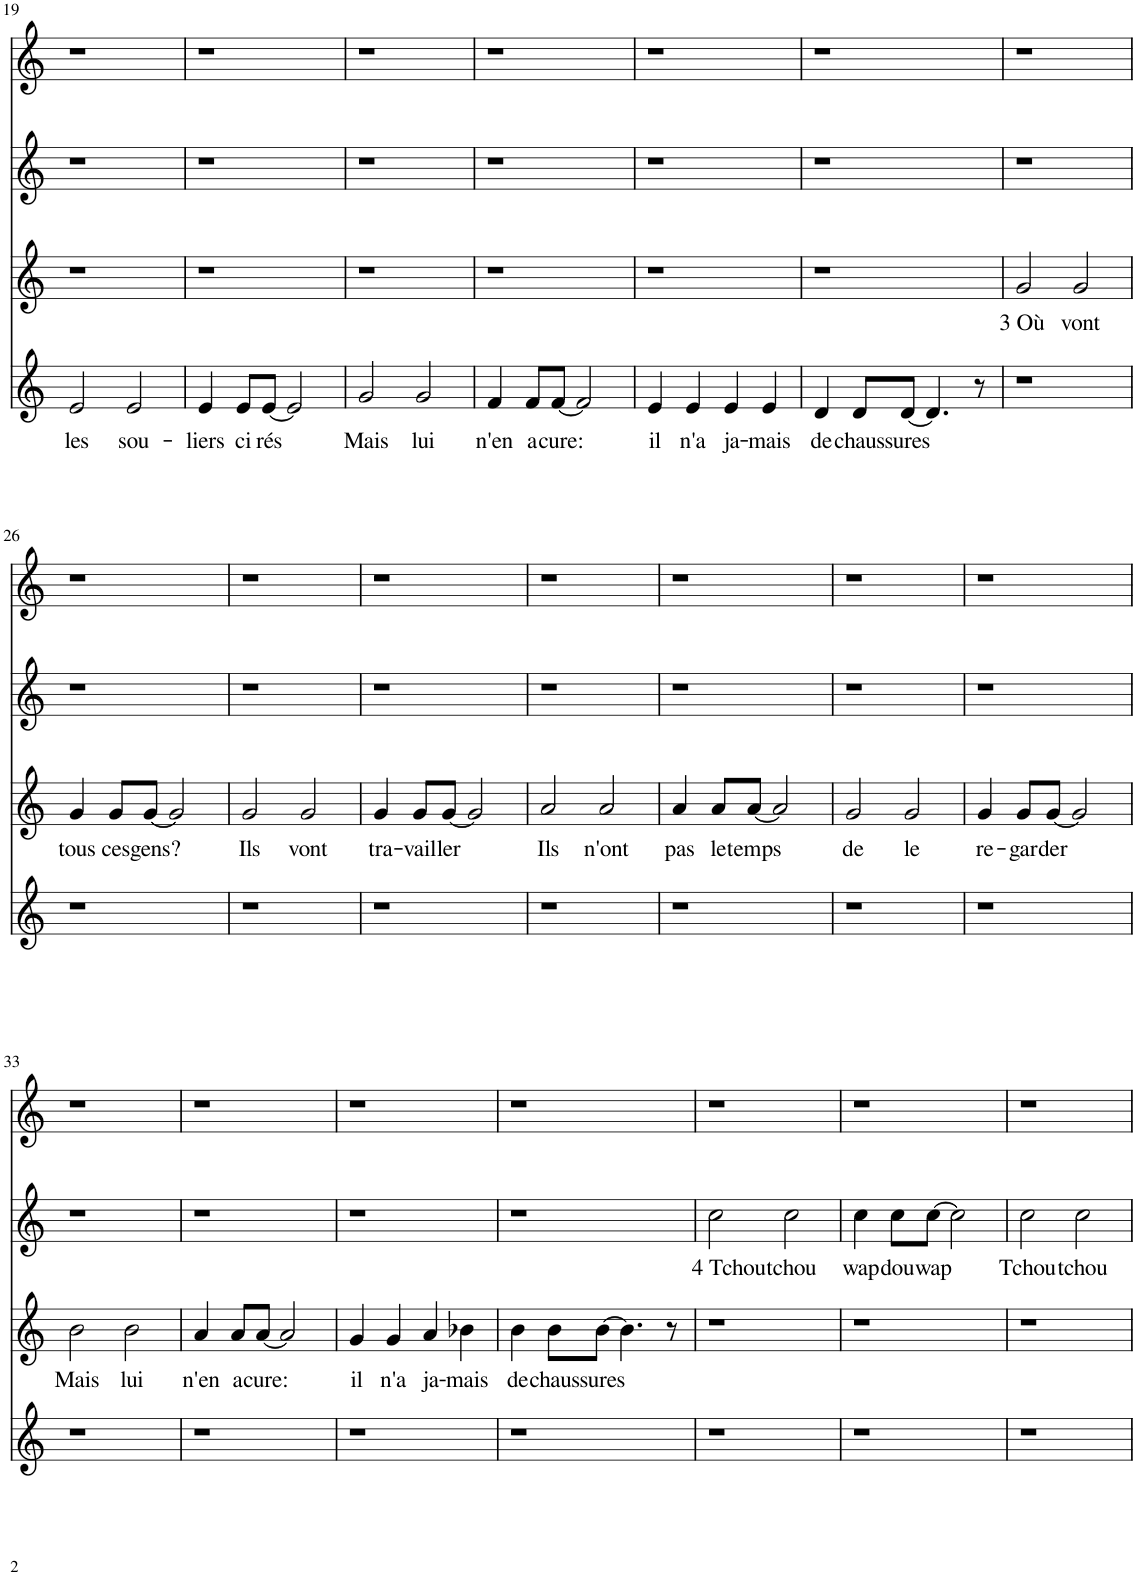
**kern	**text	**kern	**text	**kern	**text	**kern
*part4	*part4	*part3	*part3	*part2	*part2	*part1
*staff4	*staff4	*staff3	*staff3	*staff2	*staff2	*staff1
*I"2	*	*I"3	*	*I"4	*	*I"1
!!LO:PB:g=z
*clefG2	*	*clefG2	*	*clefG2	*	*clefG2
*	*	*Trd4c7	*	*	*	*
*k[]	*	*k[]	*	*k[]	*	*k[]
*M4/4	*	*M4/4	*	*M4/4	*	*M4/4
*met(c)	*	*met(c)	*	*met(c)	*	*met(c)
=19	=19	=19	=19	=19	=19	=19
!	!LO:LY:b	!	!	!	!	!
2e/	les	1r	.	1r	.	1r
!	!LO:LY:b	!	!	!	!	!
2e/	sou-	.	.	.	.	.
=20	=20	=20	=20	=20	=20	=20
!	!LO:LY:b	!	!	!	!	!
4e/	-liers	1r	.	1r	.	1r
!	!LO:LY:b	!	!	!	!	!
8e/L	ci-	.	.	.	.	.
!	!LO:LY:b	!	!	!	!	!
[8e/J	-rés	.	.	.	.	.
2e/]	.	.	.	.	.	.
=21	=21	=21	=21	=21	=21	=21
!	!LO:LY:b	!	!	!	!	!
2g/	Mais	1r	.	1r	.	1r
!	!LO:LY:b	!	!	!	!	!
2g/	lui	.	.	.	.	.
=22	=22	=22	=22	=22	=22	=22
!	!LO:LY:b	!	!	!	!	!
4f/	n'en	1r	.	1r	.	1r
!	!LO:LY:b	!	!	!	!	!
8f/L	a	.	.	.	.	.
!	!LO:LY:b	!	!	!	!	!
[8f/J	cure:	.	.	.	.	.
2f/]	.	.	.	.	.	.
=23	=23	=23	=23	=23	=23	=23
!	!LO:LY:b	!	!	!	!	!
4e/	il	1r	.	1r	.	1r
!	!LO:LY:b	!	!	!	!	!
4e/	n'a	.	.	.	.	.
!	!LO:LY:b	!	!	!	!	!
4e/	ja-	.	.	.	.	.
!	!LO:LY:b	!	!	!	!	!
4e/	-mais	.	.	.	.	.
=24	=24	=24	=24	=24	=24	=24
!	!LO:LY:b	!	!	!	!	!
4d/	de	1r	.	1r	.	1r
!	!LO:LY:b	!	!	!	!	!
8d/L	chaus-	.	.	.	.	.
!	!LO:LY:b	!	!	!	!	!
[8d/J	-sures	.	.	.	.	.
4.d/]	.	.	.	.	.	.
8r	.	.	.	.	.	.
=25	=25	=25	=25	=25	=25	=25
!	!	!	!LO:LY:b	!	!	!
1r	.	2g/	3 Où	1r	.	1r
!	!	!	!LO:LY:b	!	!	!
.	.	2g/	vont	.	.	.
!!LO:LB:g=z
=26	=26	=26	=26	=26	=26	=26
!	!	!	!LO:LY:b	!	!	!
1r	.	4g/	tous	1r	.	1r
!	!	!	!LO:LY:b	!	!	!
.	.	8g/L	ces	.	.	.
!	!	!	!LO:LY:b	!	!	!
.	.	[8g/J	gens?	.	.	.
.	.	2g/]	.	.	.	.
=27	=27	=27	=27	=27	=27	=27
!	!	!	!LO:LY:b	!	!	!
1r	.	2g/	Ils	1r	.	1r
!	!	!	!LO:LY:b	!	!	!
.	.	2g/	vont	.	.	.
=28	=28	=28	=28	=28	=28	=28
!	!	!	!LO:LY:b	!	!	!
1r	.	4g/	tra-	1r	.	1r
!	!	!	!LO:LY:b	!	!	!
.	.	8g/L	-vail-	.	.	.
!	!	!	!LO:LY:b	!	!	!
.	.	[8g/J	-ler	.	.	.
.	.	2g/]	.	.	.	.
=29	=29	=29	=29	=29	=29	=29
!	!	!	!LO:LY:b	!	!	!
1r	.	2a/	Ils	1r	.	1r
!	!	!	!LO:LY:b	!	!	!
.	.	2a/	n'ont	.	.	.
=30	=30	=30	=30	=30	=30	=30
!	!	!	!LO:LY:b	!	!	!
1r	.	4a/	pas	1r	.	1r
!	!	!	!LO:LY:b	!	!	!
.	.	8a/L	le	.	.	.
!	!	!	!LO:LY:b	!	!	!
.	.	[8a/J	temps	.	.	.
.	.	2a/]	.	.	.	.
=31	=31	=31	=31	=31	=31	=31
!	!	!	!LO:LY:b	!	!	!
1r	.	2g/	de	1r	.	1r
!	!	!	!LO:LY:b	!	!	!
.	.	2g/	le	.	.	.
=32	=32	=32	=32	=32	=32	=32
!	!	!	!LO:LY:b	!	!	!
1r	.	4g/	re-	1r	.	1r
!	!	!	!LO:LY:b	!	!	!
.	.	8g/L	-gar-	.	.	.
!	!	!	!LO:LY:b	!	!	!
.	.	[8g/J	-der	.	.	.
.	.	2g/]	.	.	.	.
!!LO:LB:g=z
=33	=33	=33	=33	=33	=33	=33
!	!	!	!LO:LY:b	!	!	!
1r	.	2b\	Mais	1r	.	1r
!	!	!	!LO:LY:b	!	!	!
.	.	2b\	lui	.	.	.
=34	=34	=34	=34	=34	=34	=34
!	!	!	!LO:LY:b	!	!	!
1r	.	4a/	n'en	1r	.	1r
!	!	!	!LO:LY:b	!	!	!
.	.	8a/L	a	.	.	.
!	!	!	!LO:LY:b	!	!	!
.	.	[8a/J	cure:	.	.	.
.	.	2a/]	.	.	.	.
=35	=35	=35	=35	=35	=35	=35
!	!	!	!LO:LY:b	!	!	!
1r	.	4g/	il	1r	.	1r
!	!	!	!LO:LY:b	!	!	!
.	.	4g/	n'a	.	.	.
!	!	!	!LO:LY:b	!	!	!
.	.	4a/	ja-	.	.	.
!	!	!	!LO:LY:b	!	!	!
.	.	4b-X\	-mais	.	.	.
=36	=36	=36	=36	=36	=36	=36
!	!	!	!LO:LY:b	!	!	!
1r	.	4b\	de	1r	.	1r
!	!	!	!LO:LY:b	!	!	!
.	.	8b\L	chaus-	.	.	.
!	!	!	!LO:LY:b	!	!	!
.	.	[8b\J	-sures	.	.	.
.	.	4.b\]	.	.	.	.
.	.	8r	.	.	.	.
=37	=37	=37	=37	=37	=37	=37
!	!	!	!	!	!LO:LY:b	!
1r	.	1r	.	2cc\	4 Tchou	1r
!	!	!	!	!	!LO:LY:b	!
.	.	.	.	2cc\	tchou	.
=38	=38	=38	=38	=38	=38	=38
!	!	!	!	!	!LO:LY:b	!
1r	.	1r	.	4cc\	wap	1r
!	!	!	!	!	!LO:LY:b	!
.	.	.	.	8cc\L	dou	.
!	!	!	!	!	!LO:LY:b	!
.	.	.	.	[8cc\J	wap	.
.	.	.	.	2cc\]	.	.
=39	=39	=39	=39	=39	=39	=39
!	!	!	!	!	!LO:LY:b	!
1r	.	1r	.	2cc\	Tchou	1r
!	!	!	!	!	!LO:LY:b	!
.	.	.	.	2cc\	tchou	.
=	=	=	=	=	=	=
*-	*-	*-	*-	*-	*-	*-
